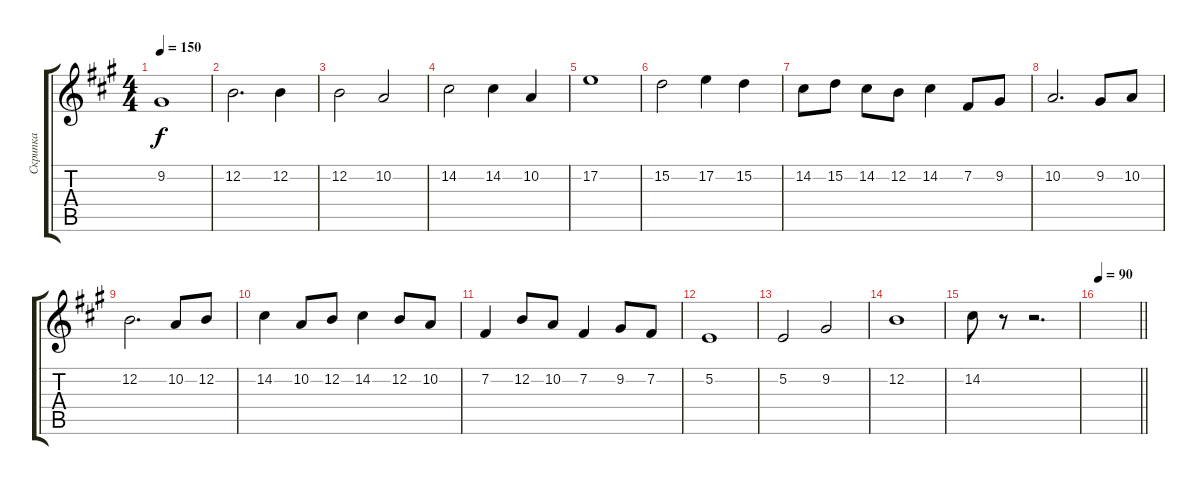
\track ("Скрипка" "Скрипка") {instrument stringensemble1}
\staff {score tabs}
\tuning (E4 B3 G3 D3 A2 E2) {hide}
\ts (4 4)
\tempo 150
\clef g2
\ks f#minor
9.2.1{dy f} |
12.2.2{d} 12.2.4 |
12.2.2 10.2.2 |
14.2.2 14.2.4 10.2.4 |
17.2.1 |
15.2.2 17.2.4 15.2.4 |
14.2.8 15.2.8 14.2.8 12.2.8 14.2.4 7.2.8 9.2.8 |
10.2.2{d} 9.2.8 10.2.8 |
12.2.2{d} 10.2.8 12.2.8 |
14.2.4 10.2.8 12.2.8 14.2.4 12.2.8 10.2.8 |
7.2.4 12.2.8 10.2.8 7.2.4 9.2.8 7.2.8 |
5.2.1 |
5.2.2 9.2.2 |
12.2.1 |
14.2.8 r.8 r.2{d} |
\tempo 90
\barLineRight lightlight
